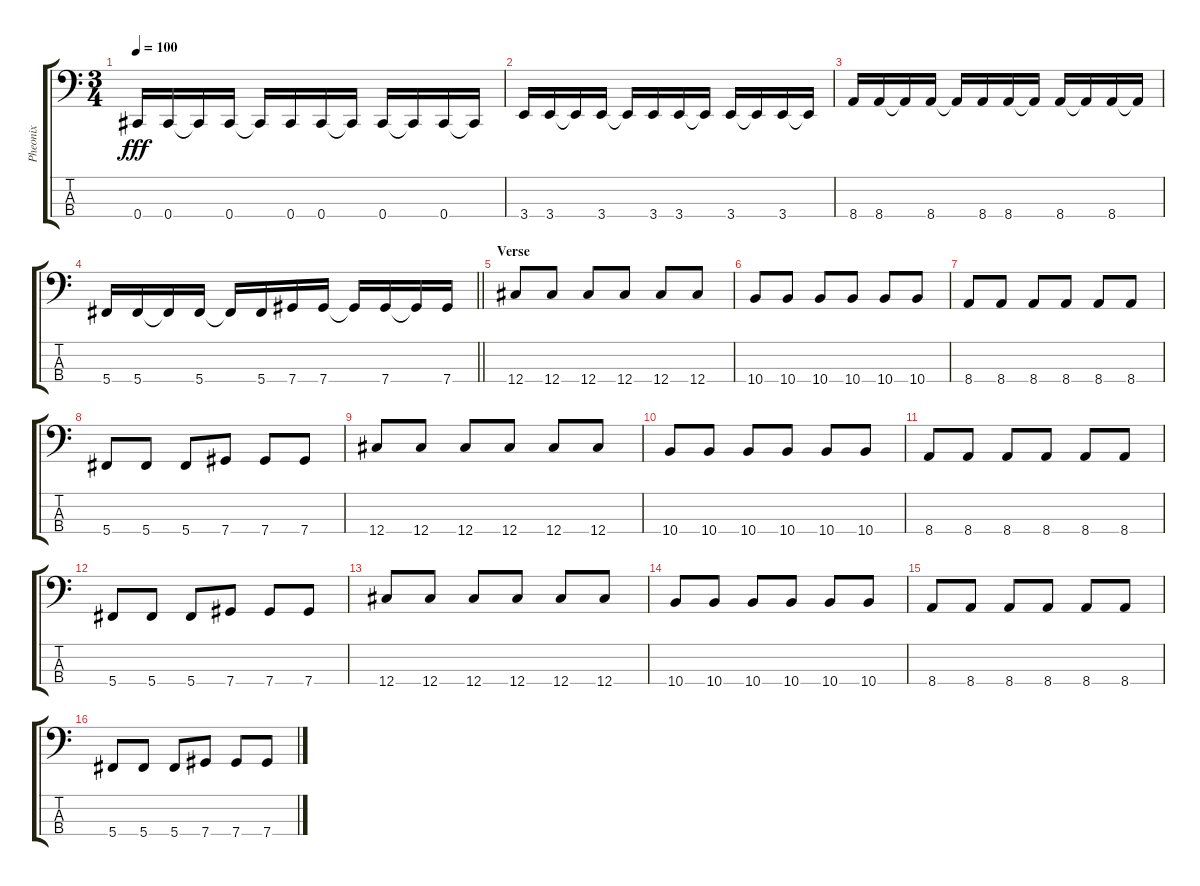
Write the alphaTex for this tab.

\track ("Pheonix" "Pheonix") {instrument electricbasspick}
\staff {score tabs}
\tuning (Gb2 Db2 Ab1 Db1) {hide}
\ts (3 4)
\tempo 100
\clef f4
\ks c
0.4.16{dy fff} 0.4.16 0.4{t}.16 0.4.16 0.4{t}.16 0.4.16 0.4.16 0.4{t}.16 0.4.16 0.4{t}.16 0.4.16 0.4{t}.16 |
3.4.16 3.4.16 3.4{t}.16 3.4.16 3.4{t}.16 3.4.16 3.4.16 3.4{t}.16 3.4.16 3.4{t}.16 3.4.16 3.4{t}.16 |
8.4.16 8.4.16 8.4{t}.16 8.4.16 8.4{t}.16 8.4.16 8.4.16 8.4{t}.16 8.4.16 8.4{t}.16 8.4.16 8.4{t}.16 |
\barLineRight lightlight
5.4.16 5.4.16 5.4{t}.16 5.4.16 5.4{t}.16 5.4.16 7.4.16 7.4.16 7.4{t}.16 7.4.16 7.4{t}.16 7.4.16 |
\section ("" "Verse")
12.4.8 12.4.8 12.4.8 12.4.8 12.4.8 12.4.8 |
10.4.8 10.4.8 10.4.8 10.4.8 10.4.8 10.4.8 |
8.4.8 8.4.8 8.4.8 8.4.8 8.4.8 8.4.8 |
5.4.8 5.4.8 5.4.8 7.4.8 7.4.8 7.4.8 |
12.4.8 12.4.8 12.4.8 12.4.8 12.4.8 12.4.8 |
10.4.8 10.4.8 10.4.8 10.4.8 10.4.8 10.4.8 |
8.4.8 8.4.8 8.4.8 8.4.8 8.4.8 8.4.8 |
5.4.8 5.4.8 5.4.8 7.4.8 7.4.8 7.4.8 |
12.4.8 12.4.8 12.4.8 12.4.8 12.4.8 12.4.8 |
10.4.8 10.4.8 10.4.8 10.4.8 10.4.8 10.4.8 |
8.4.8 8.4.8 8.4.8 8.4.8 8.4.8 8.4.8 |
5.4.8 5.4.8 5.4.8 7.4.8 7.4.8 7.4.8
